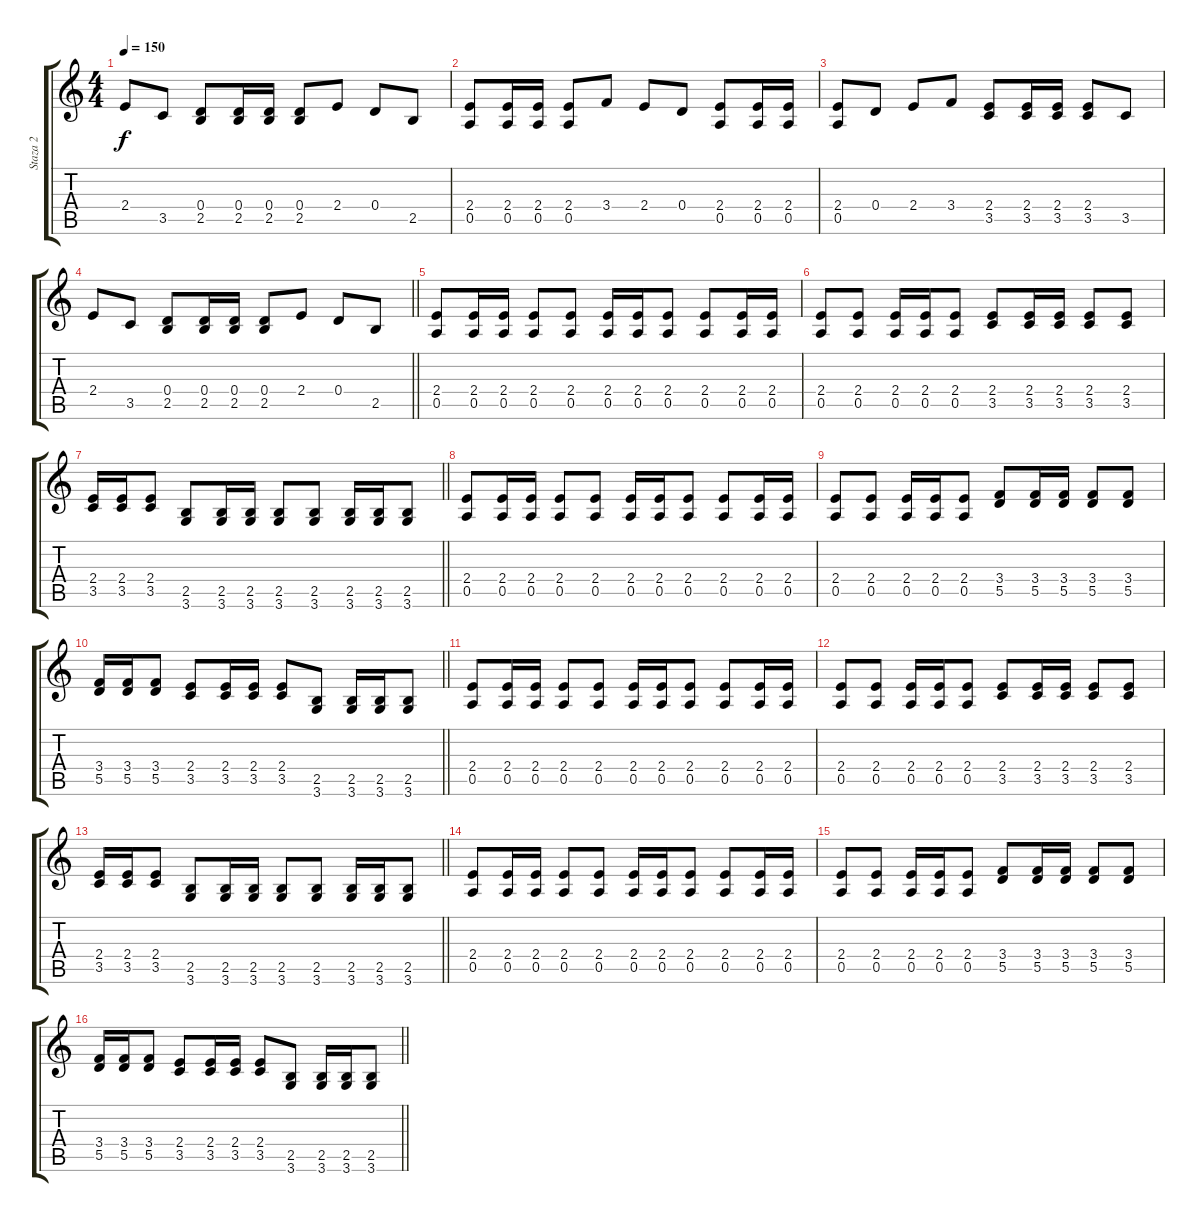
\track ("Staza 2" "Staza 2") {instrument distortionguitar}
\staff {score tabs}
\tuning (E4 B3 G3 D3 A2 E2) {hide}
\ts (4 4)
\tempo 150
\clef g2
\ks c
2.4.8{dy f} 3.5.8 (0.4 2.5).8 (0.4 2.5).16 (0.4 2.5).16 (0.4 2.5).8 2.4.8 0.4.8 2.5.8 |
(2.4 0.5).8 (2.4 0.5).16 (2.4 0.5).16 (2.4 0.5).8 3.4.8 2.4.8 0.4.8 (2.4 0.5).8 (2.4 0.5).16 (2.4 0.5).16 |
(2.4 0.5).8 0.4.8 2.4.8 3.4.8 (2.4 3.5).8 (2.4 3.5).16 (2.4 3.5).16 (2.4 3.5).8 3.5.8 |
\barLineRight lightlight
2.4.8 3.5.8 (0.4 2.5).8 (0.4 2.5).16 (0.4 2.5).16 (0.4 2.5).8 2.4.8 0.4.8 2.5.8 |
\section ("" "")
(2.4 0.5).8 (2.4 0.5).16 (2.4 0.5).16 (2.4 0.5).8 (2.4 0.5).8 (2.4 0.5).16 (2.4 0.5).16 (2.4 0.5).8 (2.4 0.5).8 (2.4 0.5).16 (2.4 0.5).16 |
(2.4 0.5).8 (2.4 0.5).8 (2.4 0.5).16 (2.4 0.5).16 (2.4 0.5).8 (2.4 3.5).8 (2.4 3.5).16 (2.4 3.5).16 (2.4 3.5).8 (2.4 3.5).8 |
\barLineRight lightlight
(2.4 3.5).16 (2.4 3.5).16 (2.4 3.5).8 (2.5 3.6).8 (2.5 3.6).16 (2.5 3.6).16 (2.5 3.6).8 (2.5 3.6).8 (2.5 3.6).16 (2.5 3.6).16 (2.5 3.6).8 |
(2.4 0.5).8 (2.4 0.5).16 (2.4 0.5).16 (2.4 0.5).8 (2.4 0.5).8 (2.4 0.5).16 (2.4 0.5).16 (2.4 0.5).8 (2.4 0.5).8 (2.4 0.5).16 (2.4 0.5).16 |
(2.4 0.5).8 (2.4 0.5).8 (2.4 0.5).16 (2.4 0.5).16 (2.4 0.5).8 (3.4 5.5).8 (3.4 5.5).16 (3.4 5.5).16 (3.4 5.5).8 (3.4 5.5).8 |
\barLineRight lightlight
(3.4 5.5).16 (3.4 5.5).16 (3.4 5.5).8 (2.4 3.5).8 (2.4 3.5).16 (2.4 3.5).16 (2.4 3.5).8 (2.5 3.6).8 (2.5 3.6).16 (2.5 3.6).16 (2.5 3.6).8 |
(2.4 0.5).8 (2.4 0.5).16 (2.4 0.5).16 (2.4 0.5).8 (2.4 0.5).8 (2.4 0.5).16 (2.4 0.5).16 (2.4 0.5).8 (2.4 0.5).8 (2.4 0.5).16 (2.4 0.5).16 |
(2.4 0.5).8 (2.4 0.5).8 (2.4 0.5).16 (2.4 0.5).16 (2.4 0.5).8 (2.4 3.5).8 (2.4 3.5).16 (2.4 3.5).16 (2.4 3.5).8 (2.4 3.5).8 |
\barLineRight lightlight
(2.4 3.5).16 (2.4 3.5).16 (2.4 3.5).8 (2.5 3.6).8 (2.5 3.6).16 (2.5 3.6).16 (2.5 3.6).8 (2.5 3.6).8 (2.5 3.6).16 (2.5 3.6).16 (2.5 3.6).8 |
(2.4 0.5).8 (2.4 0.5).16 (2.4 0.5).16 (2.4 0.5).8 (2.4 0.5).8 (2.4 0.5).16 (2.4 0.5).16 (2.4 0.5).8 (2.4 0.5).8 (2.4 0.5).16 (2.4 0.5).16 |
(2.4 0.5).8 (2.4 0.5).8 (2.4 0.5).16 (2.4 0.5).16 (2.4 0.5).8 (3.4 5.5).8 (3.4 5.5).16 (3.4 5.5).16 (3.4 5.5).8 (3.4 5.5).8 |
\barLineRight lightlight
(3.4 5.5).16 (3.4 5.5).16 (3.4 5.5).8 (2.4 3.5).8 (2.4 3.5).16 (2.4 3.5).16 (2.4 3.5).8 (2.5 3.6).8 (2.5 3.6).16 (2.5 3.6).16 (2.5 3.6).8
